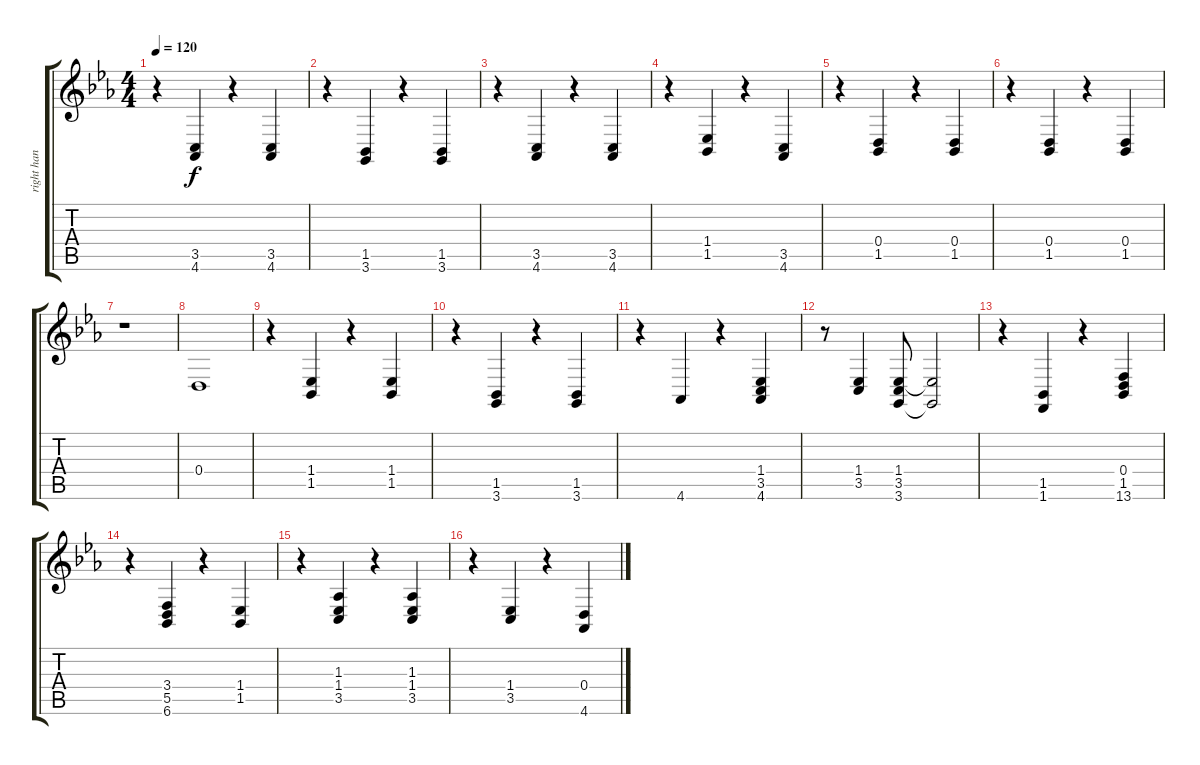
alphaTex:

\track ("right han as well... i think" "right han ") {instrument acousticgrandpiano}
\staff {score tabs}
\tuning (E4 B3 G3 D3 A2 E2) {hide}
\ts (4 4)
\tempo 120
\clef g2
\ks cminor
r.4{dy f} (3.5 4.6).4 r.4 (3.5 4.6).4 |
r.4 (1.5 3.6).4 r.4 (1.5 3.6).4 |
r.4 (3.5 4.6).4 r.4 (3.5 4.6).4 |
r.4 (1.4 1.5).4 r.4 (3.5 4.6).4 |
r.4 (0.4 1.5).4 r.4 (0.4 1.5).4 |
r.4 (0.4 1.5).4 r.4 (0.4 1.5).4 |
r.1 |
0.4.1 |
r.4 (1.4 1.5).4 r.4 (1.4 1.5).4 |
r.4 (1.5 3.6).4 r.4 (1.5 3.6).4 |
r.4 4.6.4 r.4 (1.4 3.5 4.6).4 |
r.8 (1.4 3.5).4 (1.4 3.5 3.6).8 (1.4{t} 3.6{t}).2 |
r.4 (1.5 1.6).4 r.4 (0.4 1.5 13.6).4 |
r.4 (3.4 5.5 6.6).4 r.4 (1.4 1.5).4 |
r.4 (1.3 1.4 3.5).4 r.4 (1.3 1.4 3.5).4 |
r.4 (1.4 3.5).4 r.4 (0.4 4.6).4
